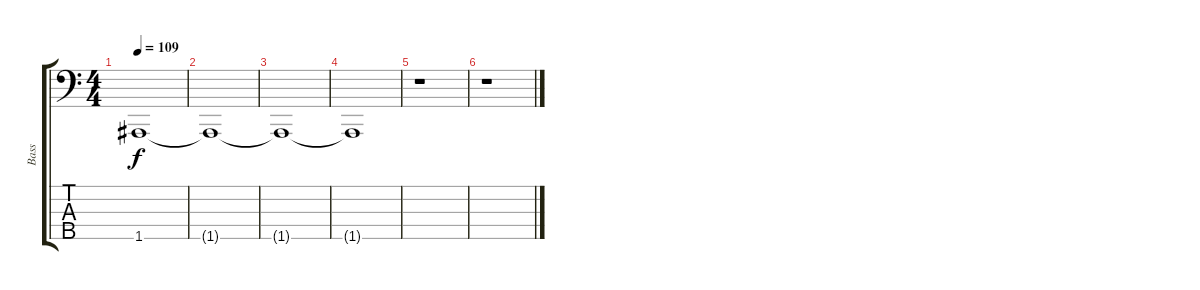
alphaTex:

\track ("Bass" "Bass") {instrument electricbassfinger}
\staff {score tabs}
\tuning (F2 C2 G1 D1 A0) {hide}
\ts (4 4)
\tempo 109
\clef f4
\ks c
1.5{t}.1{dy f volume 6} |
1.5{t}.1 |
1.5{t}.1{volume 0} |
1.5{t}.1 |
r.1 |
r.1
